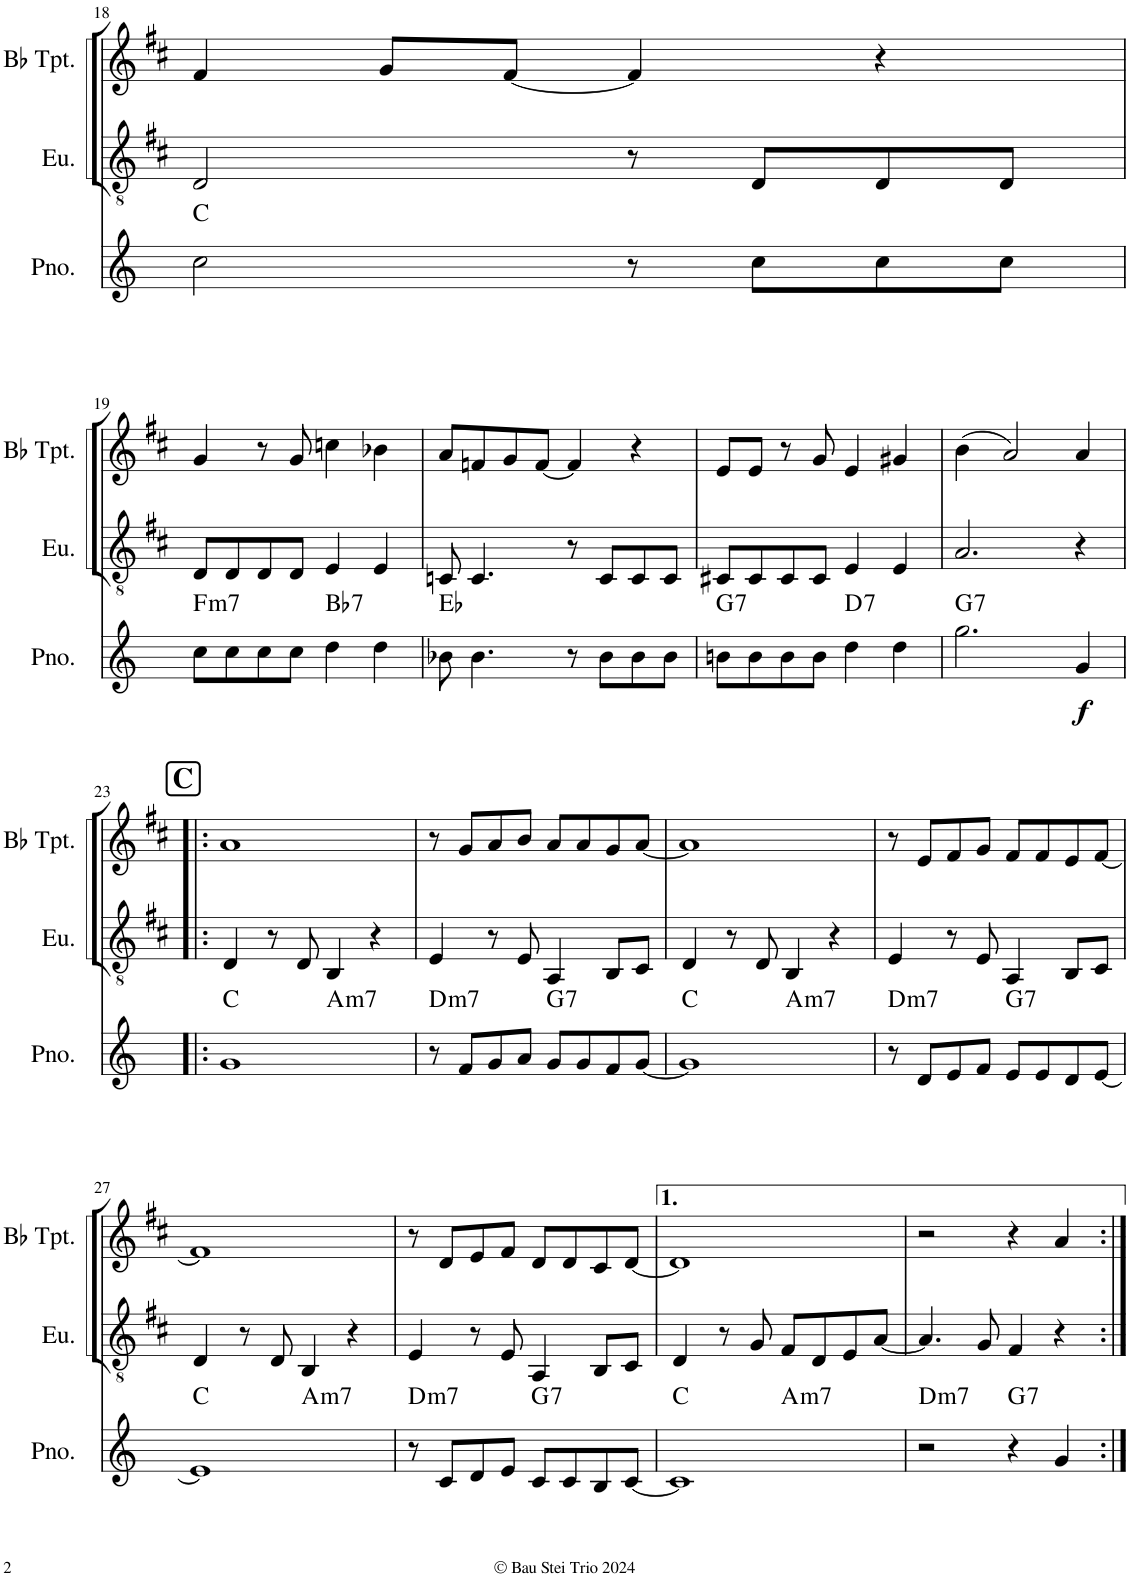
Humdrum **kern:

**kern	**dynam	**harte	**kern	**kern
*part3	*part3	*part3	*part2	*part1
*staff3	*staff3	*	*staff2	*staff1
*I"Piano	*	*	*I"Euphonium	*I"Bb Trumpet
*I'Pno.	*	*	*I'Eu.	*I'Bb Tpt.
!!LO:PB:g=z
*clefG2	*	*	*clefGv2	*clefG2
*	*	*	*Trd1c2	*Trd1c2
*k[]	*	*	*k[f#c#]	*k[f#c#]
*M4/4	*	*	*M4/4	*M4/4
=18	=18	=18	=18	=18
2cc\	.	C:maj	2D/	4f#/
.	.	.	.	8g/L
.	.	.	.	[8f#/J
8r	.	.	8r	4f#/]
8cc\L	.	.	8D/L	.
8cc\	.	.	8D/	4r
8cc\J	.	.	8D/J	.
!!LO:LB:g=z
=19	=19	=19	=19	=19
!	!	!LO:H:kt=m7	!	!
8cc\L	.	F:min7	8D/L	4g/
8cc\	.	.	8D/	.
8cc\	.	.	8D/	8r
8cc\J	.	.	8D/J	8g/
!	!	!LO:H:kt=7	!	!
4dd\	.	Bb:7	4E/	4ccn\
4dd\	.	.	4E/	4b-X\
=20	=20	=20	=20	=20
8b-X\	.	Eb:maj	8Cn/	8a/L
4.b-\	.	.	4.C/	8fn/
.	.	.	.	8g/
.	.	.	.	[8f/J
8r	.	.	8r	4f/]
8b-\L	.	.	8C/L	.
8b-\	.	.	8C/	4r
8b-\J	.	.	8C/J	.
=21	=21	=21	=21	=21
!	!	!LO:H:kt=7	!	!
8bn\L	.	G:7	8C#X/L	8e/L
8b\	.	.	8C#/	8e/J
8b\	.	.	8C#/	8r
8b\J	.	.	8C#/J	8g/
!	!	!LO:H:kt=7	!	!
4dd\	.	D:7	4E/	4e/
4dd\	.	.	4E/	4g#X/
=22	=22	=22	=22	=22
!	!	!LO:H:kt=7	!	!
2.gg\	.	G:7	2.A/	(4b\
.	.	.	.	2a/)
!	!LO:DY:b	!	!	!
4g/	f	.	4r	4a/
!!LO:LB:g=z
!!LO:REH:place=s1:a:B:cj:fs=14:t=C
=23!|:	=23!|:	=23!|:	=23!|:	=23!|:
*^	*	*	*	*
1g	2ryy	.	C:maj	4D/	1a
.	.	.	.	8r	.
.	.	.	.	8D/	.
!	!	!	!LO:H:kt=m7	!	!
.	2ryy	.	A:min7	4BB/	.
.	.	.	.	4r	.
=24	=24	=24	=24	=24	=24
!	!	!	!LO:H:kt=m7	!	!
*v	*v	*	*	*	*
8r	.	D:min7	4E/	8r
8f/L	.	.	.	8g/L
8g/	.	.	8r	8a/
8a/J	.	.	8E/	8b/J
!	!	!LO:H:kt=7	!	!
8g/L	.	G:7	4AA/	8a/L
8g/	.	.	.	8a/
8f/	.	.	8BB/L	8g/
[8g/J	.	.	8C#/J	[8a/J
=25	=25	=25	=25	=25
*^	*	*	*	*
1g]	2ryy	.	C:maj	4D/	1a]
.	.	.	.	8r	.
.	.	.	.	8D/	.
!	!	!	!LO:H:kt=m7	!	!
.	2ryy	.	A:min7	4BB/	.
.	.	.	.	4r	.
=26	=26	=26	=26	=26	=26
!	!	!	!LO:H:kt=m7	!	!
*v	*v	*	*	*	*
8r	.	D:min7	4E/	8r
8d/L	.	.	.	8e/L
8e/	.	.	8r	8f#/
8f/J	.	.	8E/	8g/J
!	!	!LO:H:kt=7	!	!
8e/L	.	G:7	4AA/	8f#/L
8e/	.	.	.	8f#/
8d/	.	.	8BB/L	8e/
[8e/J	.	.	8C#/J	[8f#/J
!!LO:LB:g=z
=27	=27	=27	=27	=27
*^	*	*	*	*
1e]	2ryy	.	C:maj	4D/	1f#]
.	.	.	.	8r	.
.	.	.	.	8D/	.
!	!	!	!LO:H:kt=m7	!	!
.	2ryy	.	A:min7	4BB/	.
.	.	.	.	4r	.
=28	=28	=28	=28	=28	=28
!	!	!	!LO:H:kt=m7	!	!
*v	*v	*	*	*	*
8r	.	D:min7	4E/	8r
8c/L	.	.	.	8d/L
8d/	.	.	8r	8e/
8e/J	.	.	8E/	8f#/J
!	!	!LO:H:kt=7	!	!
8c/L	.	G:7	4AA/	8d/L
8c/	.	.	.	8d/
8B/	.	.	8BB/L	8c#/
[8c/J	.	.	8C#/J	[8d/J
=29	=29	=29	=29	=29
*^	*	*	*	*
1c]	2ryy	.	C:maj	4D/	1d]
.	.	.	.	8r	.
.	.	.	.	8G/	.
!	!	!	!LO:H:kt=m7	!	!
.	2ryy	.	A:min7	8F#/L	.
.	.	.	.	8D/	.
.	.	.	.	8E/	.
.	.	.	.	[8A/J	.
=30	=30	=30	=30	=30	=30
!	!	!	!LO:H:kt=m7	!	!
*v	*v	*	*	*	*
2r	.	D:min7	4.A/]	2r
.	.	.	8G/	.
!	!	!LO:H:kt=7	!	!
4r	.	G:7	4F#/	4r
4g/	.	.	4r	4a/
=:|!	=:|!	=:|!	=:|!	=:|!
*-	*-	*-	*-	*-
